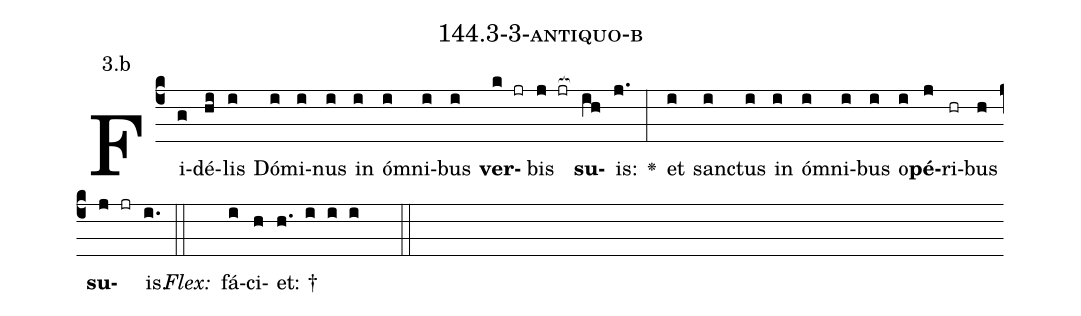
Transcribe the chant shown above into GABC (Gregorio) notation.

name: 144.3-3-antiquo-b;
annotation: 3.b;
%%
(c4)Fi(g)dé(hi)lis(i) Dó(i)mi(i)nus(i) in(i) óm(i)ni(i)bus(i) <b>ver</b>(k jr)bis(j jr[ocb:1{]) <b>su</b>(ih[ocb:0}])is:(j.) <v>\greheightstar</v>(:) et(i) sanc(i)tus(i) in(i) óm(i)ni(i)bus(i) o(i)<b>pé</b>(j)ri(hr)bus(h) <b>su</b>(j jr)is.(i.) (::)
<i>Flex:</i>()  fá(i)ci(h)et: †(h. i i i  ::)

%E(i) u(i) o(j) u(h) a(j) e.(i.) (::)
